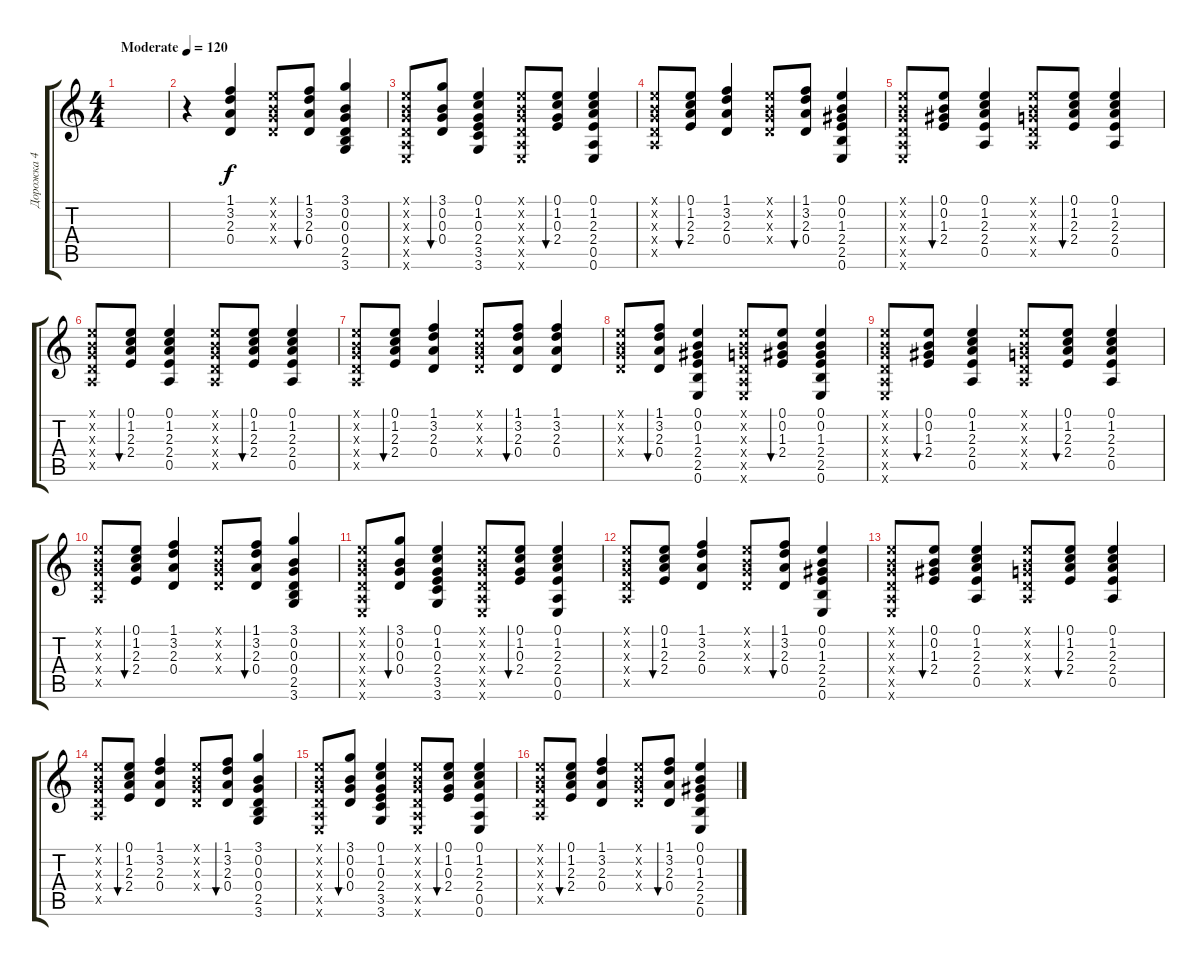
\track ("Дорожка 4" "Дорожка 4") {instrument acousticguitarnylon}
\staff {score tabs}
\tuning (E4 B3 G3 D3 A2 E2) {hide}
\ts (4 4)
\tempo (120 "Moderate")
\clef g2
\ks c
|
r.4 (1.1 3.2 2.3 0.4).4 (0.1{x} 0.2{x} 0.3{x} 0.4{x}).8 (1.1 3.2 2.3 0.4).8{bu 60} (3.1 0.2 0.3 0.4 2.5 3.6).4 |
(0.1{x} 0.2{x} 0.3{x} 0.4{x} 0.5{x} 0.6{x}).8 (3.1 0.2 0.3 0.4).8{bu 60} (0.1 1.2 0.3 2.4 3.5 3.6).4 (0.1{x} 0.2{x} 0.3{x} 0.4{x} 0.5{x} 0.6{x}).8 (0.1 1.2 0.3 2.4).8{bu 60} (0.1 1.2 2.3 2.4 0.5 0.6).4 |
(0.1{x} 0.2{x} 0.3{x} 0.4{x} 0.5{x}).8 (0.1 1.2 2.3 2.4).8{bu 60} (1.1 3.2 2.3 0.4).4 (0.1{x} 0.2{x} 0.3{x} 0.4{x}).8 (1.1 3.2 2.3 0.4).8{bu 60} (0.1 0.2 1.3 2.4 2.5 0.6).4 |
(0.1{x} 0.2{x} 0.3{x} 0.4{x} 0.5{x} 0.6{x}).8 (0.1 0.2 1.3 2.4).8{bu 60} (0.1 1.2 2.3 2.4 0.5).4 (0.1{x} 0.2{x} 0.3{x} 0.4{x} 0.5{x}).8 (0.1 1.2 2.3 2.4).8{bu 60} (0.1 1.2 2.3 2.4 0.5).4 |
(0.1{x} 0.2{x} 0.3{x} 0.4{x} 0.5{x}).8 (0.1 1.2 2.3 2.4).8{bu 60} (0.1 1.2 2.3 2.4 0.5).4 (0.1{x} 0.2{x} 0.3{x} 0.4{x} 0.5{x}).8 (0.1 1.2 2.3 2.4).8{bu 60} (0.1 1.2 2.3 2.4 0.5).4 |
(0.1{x} 0.2{x} 0.3{x} 0.4{x} 0.5{x}).8 (0.1 1.2 2.3 2.4).8{bu 60} (1.1 3.2 2.3 0.4).4 (0.1{x} 0.2{x} 0.3{x} 0.4{x}).8 (1.1 3.2 2.3 0.4).8{bu 60} (1.1 3.2 2.3 0.4).4 |
(0.1{x} 0.2{x} 0.3{x} 0.4{x}).8 (1.1 3.2 2.3 0.4).8{bu 60} (0.1 0.2 1.3 2.4 2.5 0.6).4 (0.1{x} 0.2{x} 0.3{x} 0.4{x} 0.5{x} 0.6{x}).8 (0.1 0.2 1.3 2.4).8{bu 60} (0.1 0.2 1.3 2.4 2.5 0.6).4 |
(0.1{x} 0.2{x} 0.3{x} 0.4{x} 0.5{x} 0.6{x}).8 (0.1 0.2 1.3 2.4).8{bu 60} (0.1 1.2 2.3 2.4 0.5).4 (0.1{x} 0.2{x} 0.3{x} 0.4{x} 0.5{x}).8 (0.1 1.2 2.3 2.4).8{bu 60} (0.1 1.2 2.3 2.4 0.5).4 |
(0.1{x} 0.2{x} 0.3{x} 0.4{x} 0.5{x}).8 (0.1 1.2 2.3 2.4).8{bu 60} (1.1 3.2 2.3 0.4).4 (0.1{x} 0.2{x} 0.3{x} 0.4{x}).8 (1.1 3.2 2.3 0.4).8{bu 60} (3.1 0.2 0.3 0.4 2.5 3.6).4 |
(0.1{x} 0.2{x} 0.3{x} 0.4{x} 0.5{x} 0.6{x}).8 (3.1 0.2 0.3 0.4).8{bu 60} (0.1 1.2 0.3 2.4 3.5 3.6).4 (0.1{x} 0.2{x} 0.3{x} 0.4{x} 0.5{x} 0.6{x}).8 (0.1 1.2 0.3 2.4).8{bu 60} (0.1 1.2 2.3 2.4 0.5 0.6).4 |
(0.1{x} 0.2{x} 0.3{x} 0.4{x} 0.5{x}).8 (0.1 1.2 2.3 2.4).8{bu 60} (1.1 3.2 2.3 0.4).4 (0.1{x} 0.2{x} 0.3{x} 0.4{x}).8 (1.1 3.2 2.3 0.4).8{bu 60} (0.1 0.2 1.3 2.4 2.5 0.6).4 |
(0.1{x} 0.2{x} 0.3{x} 0.4{x} 0.5{x} 0.6{x}).8 (0.1 0.2 1.3 2.4).8{bu 60} (0.1 1.2 2.3 2.4 0.5).4 (0.1{x} 0.2{x} 0.3{x} 0.4{x} 0.5{x}).8 (0.1 1.2 2.3 2.4).8{bu 60} (0.1 1.2 2.3 2.4 0.5).4 |
(0.1{x} 0.2{x} 0.3{x} 0.4{x} 0.5{x}).8 (0.1 1.2 2.3 2.4).8{bu 60} (1.1 3.2 2.3 0.4).4 (0.1{x} 0.2{x} 0.3{x} 0.4{x}).8 (1.1 3.2 2.3 0.4).8{bu 60} (3.1 0.2 0.3 0.4 2.5 3.6).4 |
(0.1{x} 0.2{x} 0.3{x} 0.4{x} 0.5{x} 0.6{x}).8 (3.1 0.2 0.3 0.4).8{bu 60} (0.1 1.2 0.3 2.4 3.5 3.6).4 (0.1{x} 0.2{x} 0.3{x} 0.4{x} 0.5{x} 0.6{x}).8 (0.1 1.2 0.3 2.4).8{bu 60} (0.1 1.2 2.3 2.4 0.5 0.6).4 |
(0.1{x} 0.2{x} 0.3{x} 0.4{x} 0.5{x}).8 (0.1 1.2 2.3 2.4).8{bu 60} (1.1 3.2 2.3 0.4).4 (0.1{x} 0.2{x} 0.3{x} 0.4{x}).8 (1.1 3.2 2.3 0.4).8{bu 60} (0.1 0.2 1.3 2.4 2.5 0.6).4
